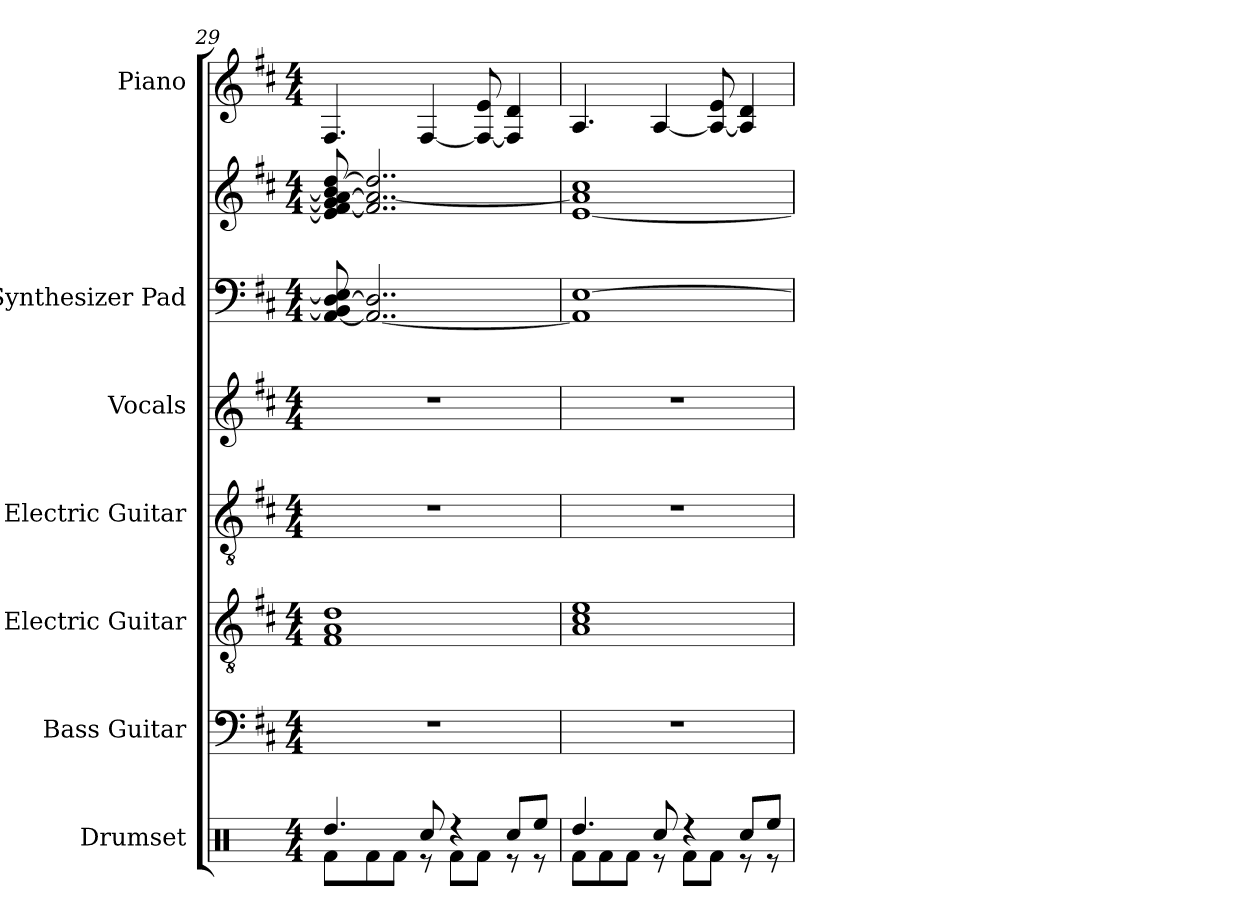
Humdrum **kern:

**kern	**kern	**kern	**kern	**kern	**kern	**kern	**kern
*part7	*part6	*part5	*part4	*part3	*part2	*part2	*part1
*staff8	*staff7	*staff6	*staff5	*staff4	*staff3	*staff2	*staff1
*I"Drumset	*I"Bass Guitar	*I"Electric Guitar	*I"Electric Guitar	*I"Vocals	*I"Synthesizer Pad	*	*I"Piano
*I'Drs.	*I'B. Guit.	*I'E. Guit.	*I'E. Guit.	*I'Voc.	*I'Syn.	*	*I'Pno.
*clefX	*clefF4	*clefGv2	*clefGv2	*clefG2	*clefF4	*clefG2	*clefG2
*	*ITrd7c12	*	*	*	*	*	*
*k[]	*k[f#c#]	*k[f#c#]	*k[f#c#]	*k[f#c#]	*k[f#c#]	*k[f#c#]	*k[f#c#]
*M4/4	*M4/4	*M4/4	*M4/4	*M4/4	*M4/4	*M4/4	*M4/4
=29	=29	=29	=29	=29	=29	=29	=29
*^	*	*	*	*	*	*	*
4.Rdd/	8Rf\L	1r	1F# 1A 1d	1r	1r	[8AA/ 8BB/] [8D/ 8E/]	8e/] [8f#/ 8g/] [8a/ 8b/] [8dd/	4.F#/
.	8Rf\	.	.	.	.	2..AA/_ 2..D/]	2..f#/] 2..a/_ 2..dd/]	.
.	8Rf\J	.	.	.	.	.	.	.
8Rcc/	8r	.	.	.	.	.	.	[4F#/
4r	8Rf\L	.	.	.	.	.	.	.
.	8Rf\J	.	.	.	.	.	.	8F#/_ 8e/
8Rcc/L	8r	.	.	.	.	.	.	4F#/] 4d/
8Ree/J	8r	.	.	.	.	.	.	.
!!LO:PB:g=z
=30	=30	=30	=30	=30	=30	=30	=30	=30
4.Rdd/	8Rf\L	1r	1A 1c# 1e	1r	1r	1AA] [1E	[1e 1a] 1cc#	4.A/
.	8Rf\	.	.	.	.	.	.	.
.	8Rf\J	.	.	.	.	.	.	.
8Rcc/	8r	.	.	.	.	.	.	[4A/
4r	8Rf\L	.	.	.	.	.	.	.
.	8Rf\J	.	.	.	.	.	.	8A/_ 8e/
8Rcc/L	8r	.	.	.	.	.	.	4A/] 4d/
8Ree/J	8r	.	.	.	.	.	.	.
*v	*v	*	*	*	*	*	*	*
=	=	=	=	=	=	=	=
*-	*-	*-	*-	*-	*-	*-	*-
